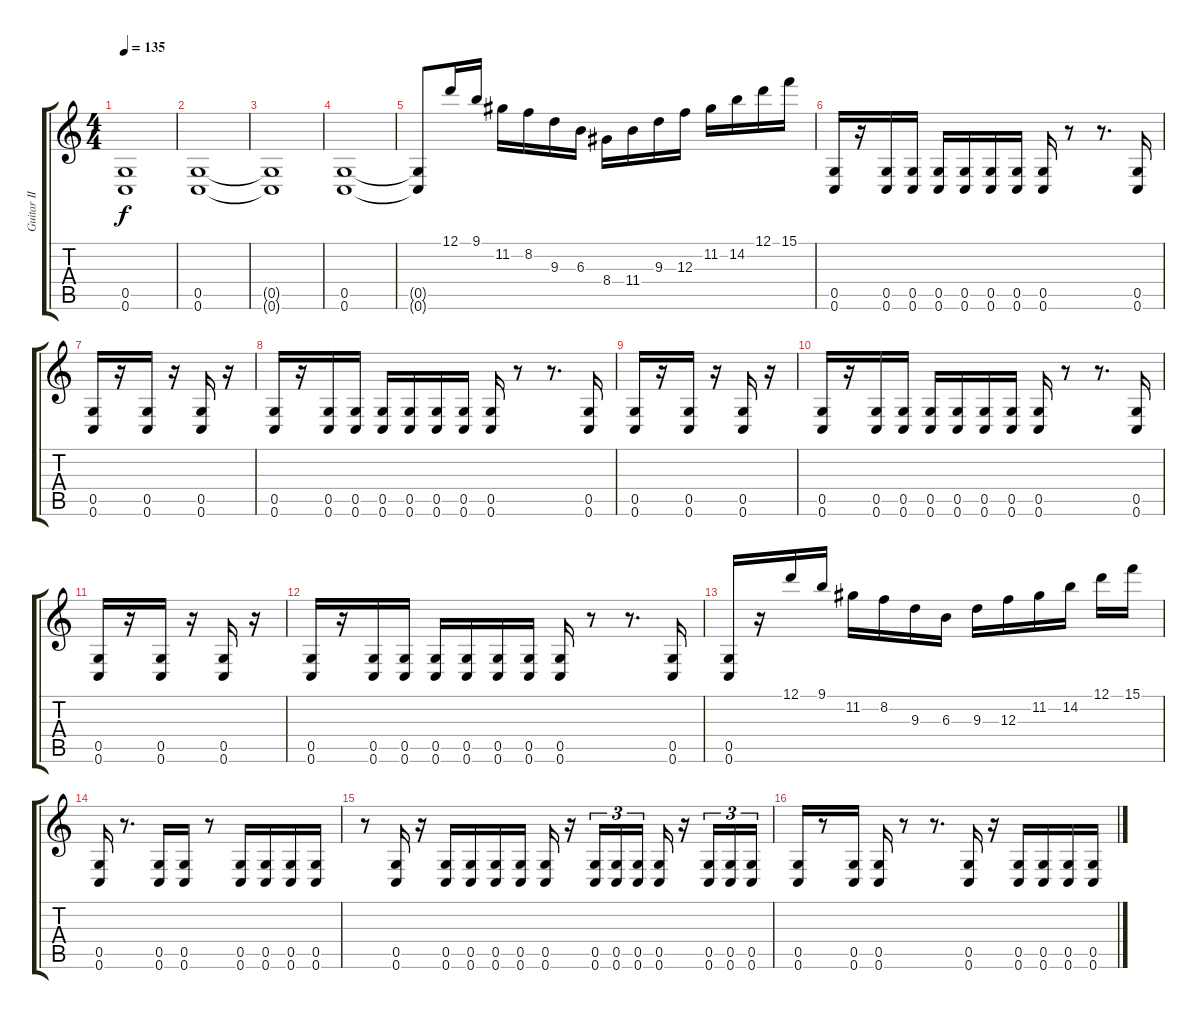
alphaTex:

\track ("Guitar II" "Guitar II") {instrument distortionguitar bank 255}
\staff {score tabs}
\tuning (D4 A3 F3 C3 G2 C2) {hide}
\ts (4 4)
\tempo 135
\clef g2
\ks c
(0.5{t} 0.6{t}).1{dy f} |
(0.5 0.6).1 |
(0.5{t} 0.6{t}).1 |
(0.5 0.6).1 |
(0.5{t} 0.6{t}).8 12.1.16 9.1.16 11.2.16 8.2.16 9.3.16 6.3.16 8.4.16 11.4.16 9.3.16 12.3.16 11.2.16 14.2.16 12.1.16 15.1.16 |
(0.5 0.6).16 r.16 (0.5 0.6).16 (0.5 0.6).16 (0.5 0.6).16 (0.5 0.6).16 (0.5 0.6).16 (0.5 0.6).16 (0.5 0.6).16 r.8 r.8{d} (0.5 0.6).16 |
(0.5 0.6).16 r.16 (0.5 0.6).16 r.16 (0.5 0.6).16 r.16 |
(0.5 0.6).16 r.16 (0.5 0.6).16 (0.5 0.6).16 (0.5 0.6).16 (0.5 0.6).16 (0.5 0.6).16 (0.5 0.6).16 (0.5 0.6).16 r.8 r.8{d} (0.5 0.6).16 |
(0.5 0.6).16 r.16 (0.5 0.6).16 r.16 (0.5 0.6).16 r.16 |
(0.5 0.6).16 r.16 (0.5 0.6).16 (0.5 0.6).16 (0.5 0.6).16 (0.5 0.6).16 (0.5 0.6).16 (0.5 0.6).16 (0.5 0.6).16 r.8 r.8{d} (0.5 0.6).16 |
(0.5 0.6).16 r.16 (0.5 0.6).16 r.16 (0.5 0.6).16 r.16 |
(0.5 0.6).16 r.16 (0.5 0.6).16 (0.5 0.6).16 (0.5 0.6).16 (0.5 0.6).16 (0.5 0.6).16 (0.5 0.6).16 (0.5 0.6).16 r.8 r.8{d} (0.5 0.6).16 |
(0.5 0.6).16 r.16 12.1.16 9.1.16 11.2.16 8.2.16 9.3.16 6.3.16 9.3.16 12.3.16 11.2.16 14.2.16 12.1.16 15.1.16 |
(0.5 0.6).16 r.8{d} (0.5 0.6).16 (0.5 0.6).16 r.8 (0.5 0.6).16 (0.5 0.6).16 (0.5 0.6).16 (0.5 0.6).16 |
r.8 (0.5 0.6).16 r.16 (0.5 0.6).16 (0.5 0.6).16 (0.5 0.6).16 (0.5 0.6).16 (0.5 0.6).16 r.16 (0.5 0.6).16{tu (3 2)} (0.5 0.6).16{tu (3 2)} (0.5 0.6).16{tu (3 2)} (0.5 0.6).16 r.16 (0.5 0.6).16{tu (3 2)} (0.5 0.6).16{tu (3 2)} (0.5 0.6).16{tu (3 2)} |
(0.5 0.6).16 r.8 (0.5 0.6).16 (0.5 0.6).16 r.8 r.8{d} (0.5 0.6).16 r.16 (0.5 0.6).16 (0.5 0.6).16 (0.5 0.6).16 (0.5 0.6).16
